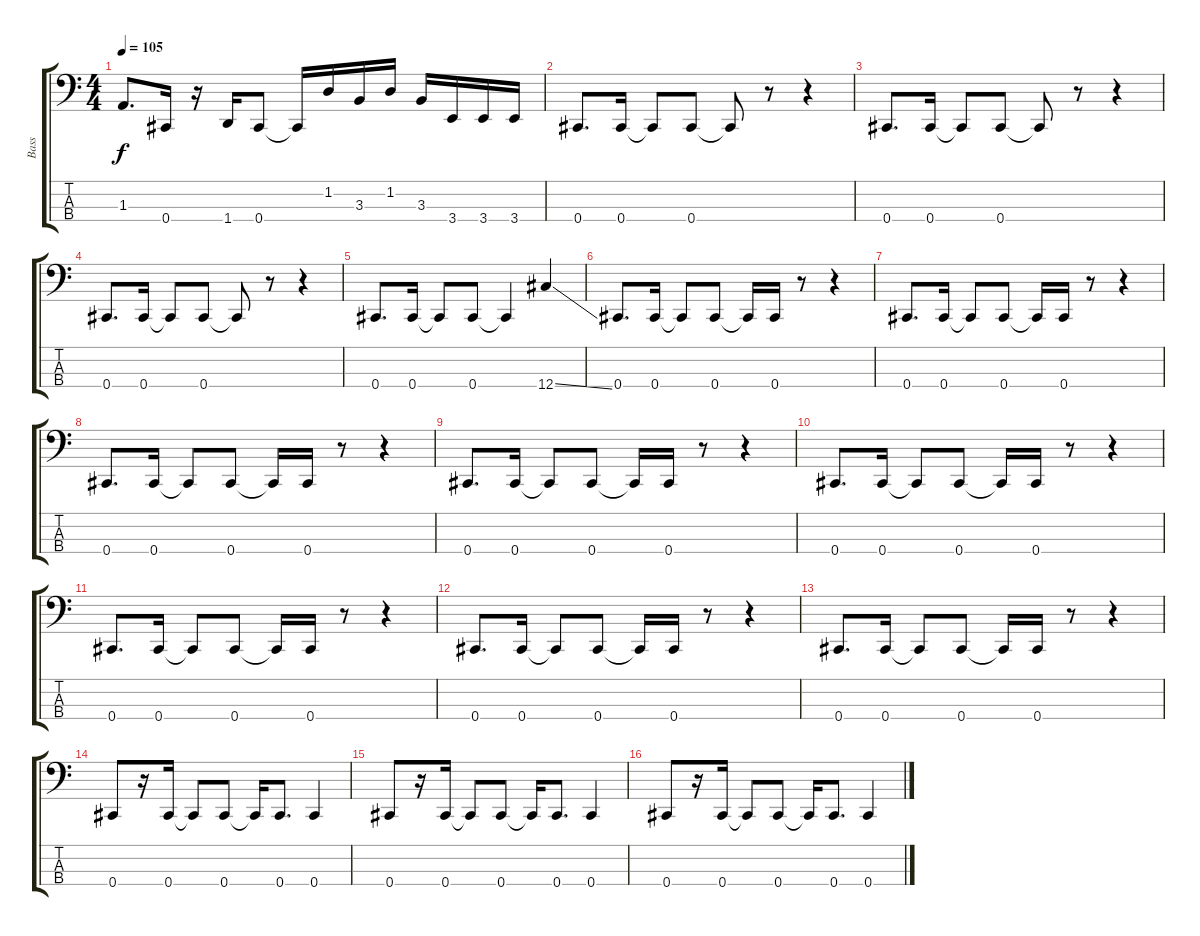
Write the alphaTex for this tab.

\track ("Bass" "Bass") {instrument electricbasspick}
\staff {score tabs}
\tuning (Gb2 Db2 Ab1 Db1) {hide}
\ts (4 4)
\tempo 105
\clef f4
\ks c
1.3.8{d dy f} 0.4.16 r.16 1.4.16 0.4.8 0.4{t}.16 1.2.16 3.3.16 1.2.16 3.3.16 3.4.16 3.4.16 3.4.16 |
0.4.8{d} 0.4.16 0.4{t}.8 0.4.8 0.4{t}.8 r.8 r.4 |
0.4.8{d} 0.4.16 0.4{t}.8 0.4.8 0.4{t}.8 r.8 r.4 |
0.4.8{d} 0.4.16 0.4{t}.8 0.4.8 0.4{t}.8 r.8 r.4 |
0.4.8{d} 0.4.16 0.4{t}.8 0.4.8 0.4{t}.4 12.4{ss}.4 |
0.4.8{d} 0.4.16 0.4{t}.8 0.4.8 0.4{t}.16 0.4.16 r.8 r.4 |
0.4.8{d} 0.4.16 0.4{t}.8 0.4.8 0.4{t}.16 0.4.16 r.8 r.4 |
0.4.8{d} 0.4.16 0.4{t}.8 0.4.8 0.4{t}.16 0.4.16 r.8 r.4 |
0.4.8{d} 0.4.16 0.4{t}.8 0.4.8 0.4{t}.16 0.4.16 r.8 r.4 |
0.4.8{d} 0.4.16 0.4{t}.8 0.4.8 0.4{t}.16 0.4.16 r.8 r.4 |
0.4.8{d} 0.4.16 0.4{t}.8 0.4.8 0.4{t}.16 0.4.16 r.8 r.4 |
0.4.8{d} 0.4.16 0.4{t}.8 0.4.8 0.4{t}.16 0.4.16 r.8 r.4 |
0.4.8{d} 0.4.16 0.4{t}.8 0.4.8 0.4{t}.16 0.4.16 r.8 r.4 |
0.4.8 r.16 0.4.16 0.4{t}.8 0.4.8 0.4{t}.16 0.4.8{d} 0.4.4 |
0.4.8 r.16 0.4.16 0.4{t}.8 0.4.8 0.4{t}.16 0.4.8{d} 0.4.4 |
0.4.8 r.16 0.4.16 0.4{t}.8 0.4.8 0.4{t}.16 0.4.8{d} 0.4.4
